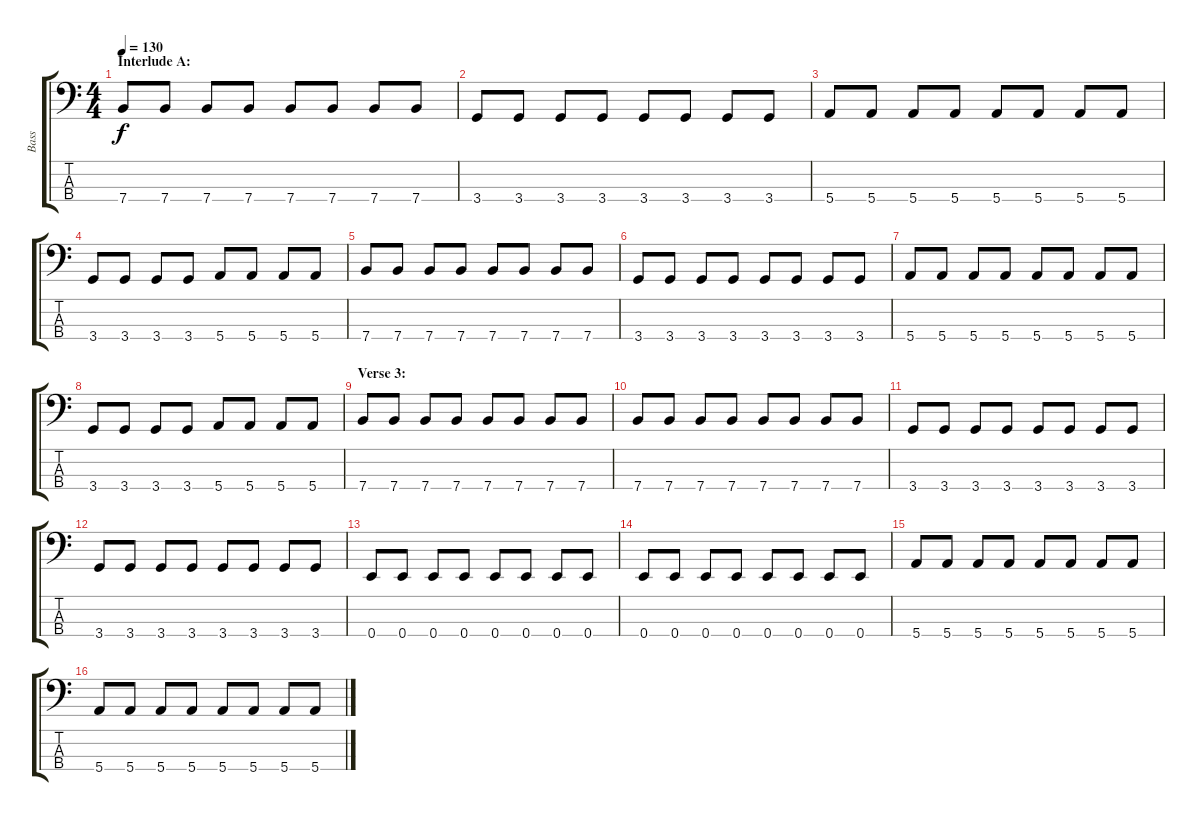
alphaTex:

\track ("Bass" "Bass") {instrument electricbasspick}
\staff {score tabs}
\tuning (G2 D2 A1 E1) {hide}
\ts (4 4)
\section ("" "Interlude A:")
\tempo 130
\clef f4
\ks c
7.4.8{dy f} 7.4.8 7.4.8 7.4.8 7.4.8 7.4.8 7.4.8 7.4.8 |
3.4.8 3.4.8 3.4.8 3.4.8 3.4.8 3.4.8 3.4.8 3.4.8 |
5.4.8 5.4.8 5.4.8 5.4.8 5.4.8 5.4.8 5.4.8 5.4.8 |
3.4.8 3.4.8 3.4.8 3.4.8 5.4.8 5.4.8 5.4.8 5.4.8 |
7.4.8 7.4.8 7.4.8 7.4.8 7.4.8 7.4.8 7.4.8 7.4.8 |
3.4.8 3.4.8 3.4.8 3.4.8 3.4.8 3.4.8 3.4.8 3.4.8 |
5.4.8 5.4.8 5.4.8 5.4.8 5.4.8 5.4.8 5.4.8 5.4.8 |
3.4.8 3.4.8 3.4.8 3.4.8 5.4.8 5.4.8 5.4.8 5.4.8 |
\section ("" "Verse 3:")
7.4.8 7.4.8 7.4.8 7.4.8 7.4.8 7.4.8 7.4.8 7.4.8 |
7.4.8 7.4.8 7.4.8 7.4.8 7.4.8 7.4.8 7.4.8 7.4.8 |
3.4.8 3.4.8 3.4.8 3.4.8 3.4.8 3.4.8 3.4.8 3.4.8 |
3.4.8 3.4.8 3.4.8 3.4.8 3.4.8 3.4.8 3.4.8 3.4.8 |
0.4.8 0.4.8 0.4.8 0.4.8 0.4.8 0.4.8 0.4.8 0.4.8 |
0.4.8 0.4.8 0.4.8 0.4.8 0.4.8 0.4.8 0.4.8 0.4.8 |
5.4.8 5.4.8 5.4.8 5.4.8 5.4.8 5.4.8 5.4.8 5.4.8 |
5.4.8 5.4.8 5.4.8 5.4.8 5.4.8 5.4.8 5.4.8 5.4.8
